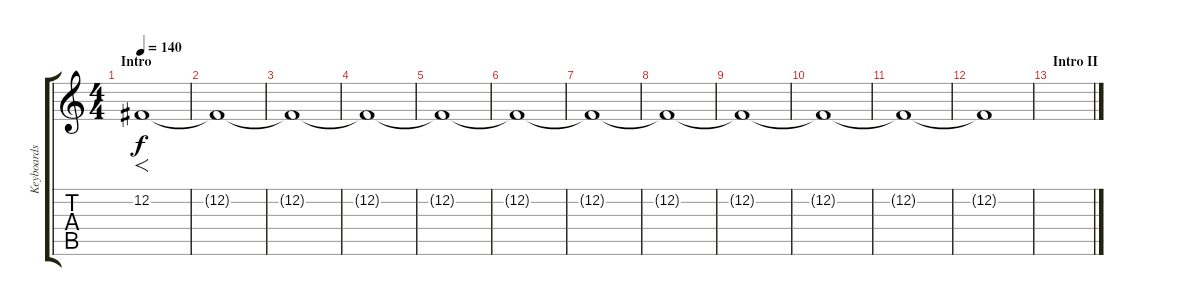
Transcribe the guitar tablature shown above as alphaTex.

\track ("Keyboards" "Keyboards") {instrument synthstrings1}
\staff {score tabs}
\tuning (B3 Gb3 D3 A2 E2 B1) {hide}
\ts (4 4)
\section ("" "Intro")
\tempo 140
\clef g2
\ks c
12.2.1{f dy f instrument synthstrings1} |
12.2{t}.1 |
12.2{t}.1 |
12.2{t}.1 |
12.2{t}.1 |
12.2{t}.1 |
12.2{t}.1 |
12.2{t}.1 |
12.2{t}.1 |
12.2{t}.1 |
12.2{t}.1 |
12.2{t}.1 |
\section ("" "Intro II")
